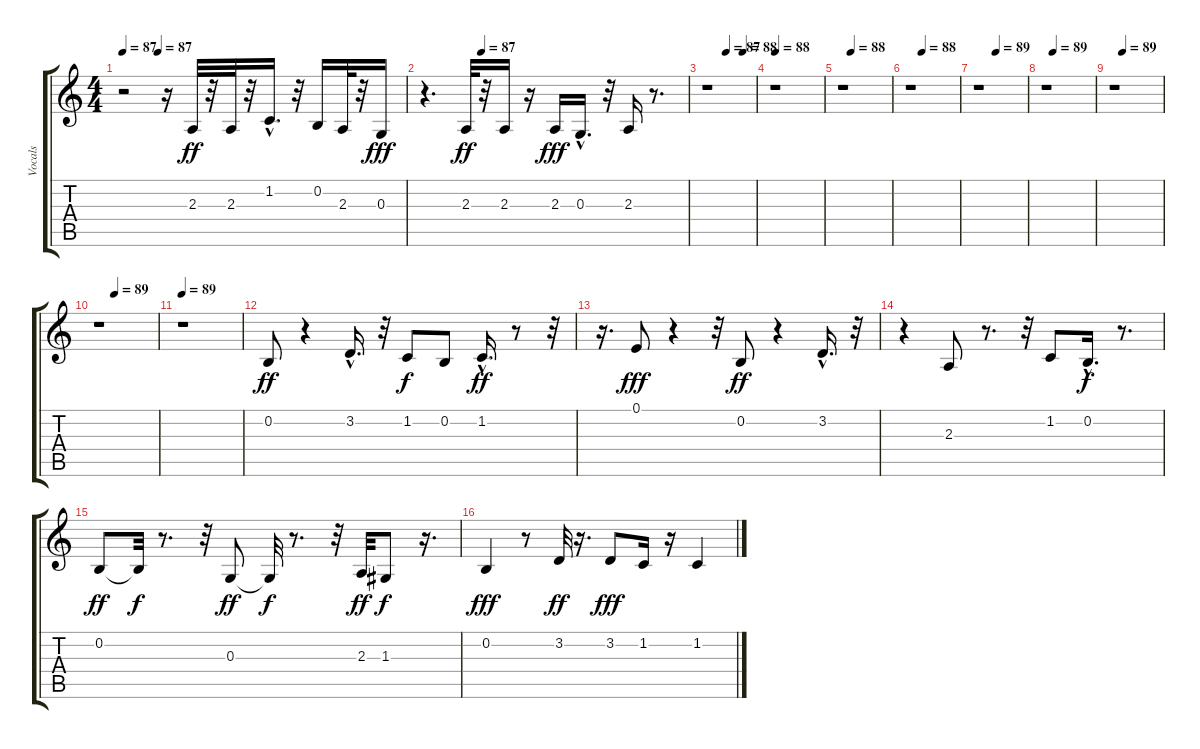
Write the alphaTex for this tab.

\track ("Vocals" "Vocals") {instrument clarinet}
\staff {score tabs}
\tuning (E4 B3 G3 D3 A2 E2) {hide}
\ts (4 4)
\tempo 87
\tempo (87 0.125)
\clef g2
\ks c
r.2{dy fff} r.16 2.3.32{dy ff} r.32 2.3.32 r.32 1.2{hac}.16{d} r.32 0.2.16 2.3.32 r.32 0.3.16{dy fff} |
\tempo (87 0.21875)
r.4{d} 2.3.32{dy ff} r.32 2.3.16 r.16 2.3.16{dy fff} 0.3{hac}.16{d} r.32 2.3.16 r.8{d} |
\tempo (87 0.40625)
\tempo (88 0.75)
r.1 |
\tempo (88 0.03125)
r.1 |
\tempo (88 0.1875)
r.1 |
\tempo (88 0.25)
r.1 |
\tempo (89 0.375)
r.1 |
\tempo (89 0.15625)
r.1 |
\tempo (89 0.1875)
r.1 |
\tempo (89 0.28125)
r.1 |
\tempo 89
r.1 |
0.2.8{dy ff} r.4 3.2{hac}.16{d} r.32 1.2.8{dy f} 0.2.8 1.2{hac}.16{d dy ff} r.8 r.32 |
r.16{d} 0.1.8{dy fff} r.4 r.32 0.2.8{dy ff} r.4 3.2{hac}.16{d} r.32 |
r.4 2.3.8 r.8{d} r.32 1.2.8 0.2{hac}.16{d dy f} r.8{d} |
0.2.8{dy ff} 0.2{t}.32{dy f} r.8{d} r.32 0.3.8{dy ff} 0.3{t}.32{dy f} r.8{d} r.32 2.3.32{dy ff} 1.3.8{dy f} r.16{d} |
0.2.4{dy fff} r.8 3.2.32{dy ff} r.16{d} 3.2.8{dy fff} 1.2.16 r.16 1.2.4
